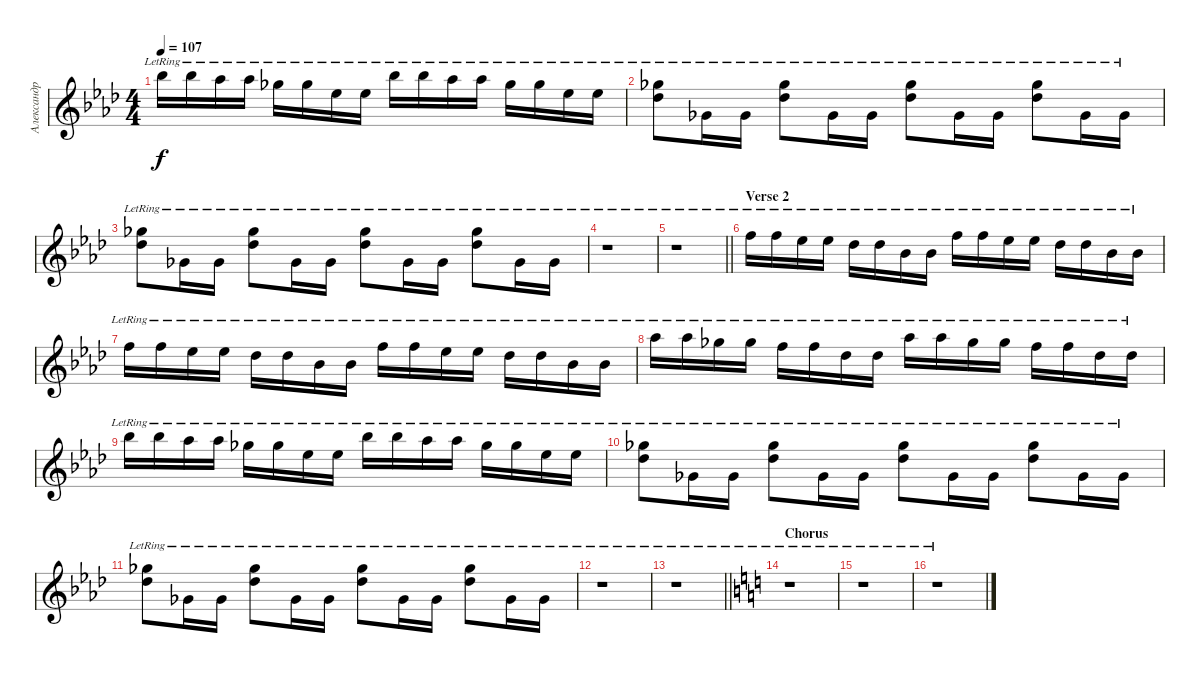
\track ("Александр Андрюхин" "Александр ") {instrument marimba}
\staff {score}
\tuning (E4 B3 G3 D3 A2 E2) {hide}
\ts (4 4)
\tempo 107
\clef g2
\ks ab
18.1{lr}.16{dy f} 18.1{lr}.16 16.1{lr}.16 16.1{lr}.16 14.1{lr}.16 14.1{lr}.16 16.2{lr}.16 16.2{lr}.16 18.1{lr}.16 18.1{lr}.16 16.1{lr}.16 16.1{lr}.16 14.1{lr}.16 14.1{lr}.16 16.2{lr}.16 16.2{lr}.16 |
(14.1{lr} 14.2{lr}).8 11.3{lr}.16 11.3{lr}.16 (14.1{lr} 14.2{lr}).8 11.3{lr}.16 11.3{lr}.16 (14.1{lr} 14.2{lr}).8 11.3{lr}.16 11.3{lr}.16 (14.1{lr} 14.2{lr}).8 11.3{lr}.16 11.3{lr}.16 |
(14.1{lr} 14.2{lr}).8 11.3{lr}.16 11.3{lr}.16 (14.1{lr} 14.2{lr}).8 11.3{lr}.16 11.3{lr}.16 (14.1{lr} 14.2{lr}).8 11.3{lr}.16 11.3{lr}.16 (14.1{lr} 14.2{lr}).8 11.3{lr}.16 11.3{lr}.16 |
r.1 |
\barLineRight lightlight
r.1 |
\section ("" "Verse 2")
18.2{lr}.16 18.2{lr}.16 16.2{lr}.16 16.2{lr}.16 18.3{lr}.16 18.3{lr}.16 15.3{lr}.16 15.3{lr}.16 18.2{lr}.16 18.2{lr}.16 16.2{lr}.16 16.2{lr}.16 18.3{lr}.16 18.3{lr}.16 15.3{lr}.16 15.3{lr}.16 |
18.2{lr}.16 18.2{lr}.16 16.2{lr}.16 16.2{lr}.16 18.3{lr}.16 18.3{lr}.16 15.3{lr}.16 15.3{lr}.16 18.2{lr}.16 18.2{lr}.16 16.2{lr}.16 16.2{lr}.16 18.3{lr}.16 18.3{lr}.16 15.3{lr}.16 15.3{lr}.16 |
16.1{lr}.16 16.1{lr}.16 14.1{lr}.16 14.1{lr}.16 13.1{lr}.16 13.1{lr}.16 14.2{lr}.16 14.2{lr}.16 16.1{lr}.16 16.1{lr}.16 14.1{lr}.16 14.1{lr}.16 13.1{lr}.16 13.1{lr}.16 14.2{lr}.16 14.2{lr}.16 |
18.1{lr}.16 18.1{lr}.16 16.1{lr}.16 16.1{lr}.16 14.1{lr}.16 14.1{lr}.16 16.2{lr}.16 16.2{lr}.16 18.1{lr}.16 18.1{lr}.16 16.1{lr}.16 16.1{lr}.16 14.1{lr}.16 14.1{lr}.16 16.2{lr}.16 16.2{lr}.16 |
(14.1{lr} 14.2{lr}).8 11.3{lr}.16 11.3{lr}.16 (14.1{lr} 14.2{lr}).8 11.3{lr}.16 11.3{lr}.16 (14.1{lr} 14.2{lr}).8 11.3{lr}.16 11.3{lr}.16 (14.1{lr} 14.2{lr}).8 11.3{lr}.16 11.3{lr}.16 |
(14.1{lr} 14.2{lr}).8 11.3{lr}.16 11.3{lr}.16 (14.1{lr} 14.2{lr}).8 11.3{lr}.16 11.3{lr}.16 (14.1{lr} 14.2{lr}).8 11.3{lr}.16 11.3{lr}.16 (14.1{lr} 14.2{lr}).8 11.3{lr}.16 11.3{lr}.16 |
r.1 |
\barLineRight lightlight
r.1 |
\section ("" "Chorus")
\ks c
r.1 |
r.1 |
r.1
